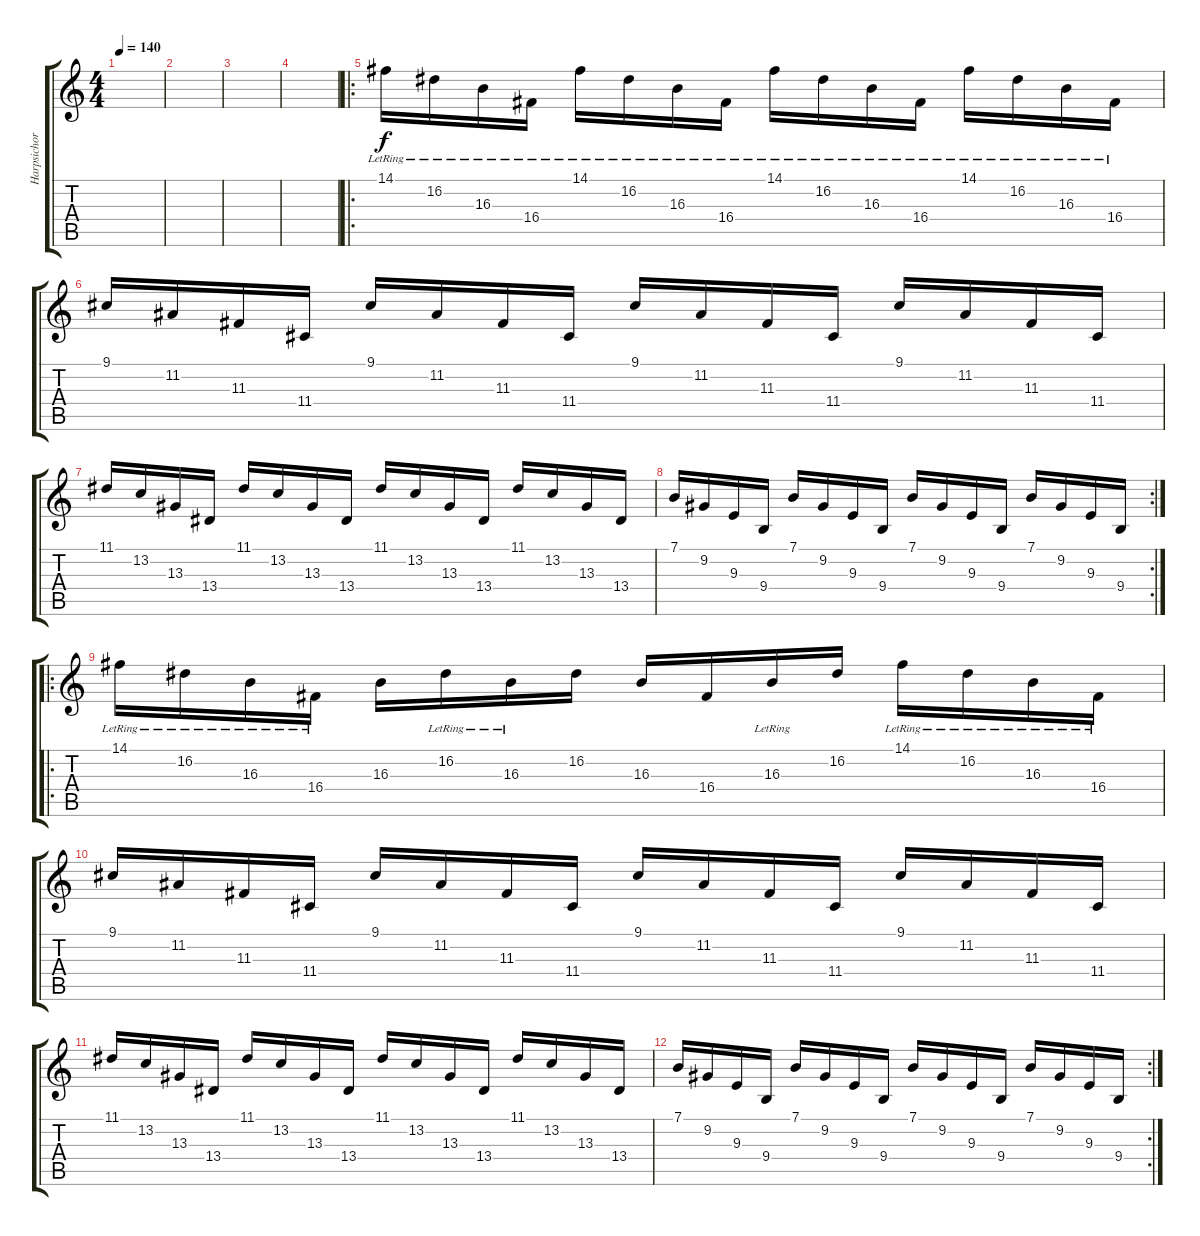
\track ("Harpsichord" "Harpsichor") {instrument harpsichord}
\staff {score tabs}
\tuning (E4 B3 G3 D3 A2 E2) {hide}
\ts (4 4)
\tempo 140
\clef g2
\ks c
|
|
|
|
\ro
14.1{lr}.16 16.2{lr}.16 16.3{lr}.16 16.4{lr}.16 14.1{lr}.16 16.2{lr}.16 16.3{lr}.16 16.4{lr}.16 14.1{lr}.16 16.2{lr}.16 16.3{lr}.16 16.4{lr}.16 14.1{lr}.16 16.2{lr}.16 16.3{lr}.16 16.4{lr}.16 |
9.1.16 11.2.16 11.3.16 11.4.16 9.1.16 11.2.16 11.3.16 11.4.16 9.1.16 11.2.16 11.3.16 11.4.16 9.1.16 11.2.16 11.3.16 11.4.16 |
11.1.16 13.2.16 13.3.16 13.4.16 11.1.16 13.2.16 13.3.16 13.4.16 11.1.16 13.2.16 13.3.16 13.4.16 11.1.16 13.2.16 13.3.16 13.4.16 |
\rc 2
7.1.16 9.2.16 9.3.16 9.4.16 7.1.16 9.2.16 9.3.16 9.4.16 7.1.16 9.2.16 9.3.16 9.4.16 7.1.16 9.2.16 9.3.16 9.4.16 |
\ro
14.1{lr}.16 16.2{lr}.16 16.3{lr}.16 16.4{lr}.16 16.3.16 16.2{lr}.16 16.3{lr}.16 16.2.16 16.3.16 16.4.16 16.3{lr}.16 16.2.16 14.1{lr}.16 16.2{lr}.16 16.3{lr}.16 16.4{lr}.16 |
9.1.16 11.2.16 11.3.16 11.4.16 9.1.16 11.2.16 11.3.16 11.4.16 9.1.16 11.2.16 11.3.16 11.4.16 9.1.16 11.2.16 11.3.16 11.4.16 |
11.1.16 13.2.16 13.3.16 13.4.16 11.1.16 13.2.16 13.3.16 13.4.16 11.1.16 13.2.16 13.3.16 13.4.16 11.1.16 13.2.16 13.3.16 13.4.16 |
\rc 2
7.1.16 9.2.16 9.3.16 9.4.16 7.1.16 9.2.16 9.3.16 9.4.16 7.1.16 9.2.16 9.3.16 9.4.16 7.1.16 9.2.16 9.3.16 9.4.16
